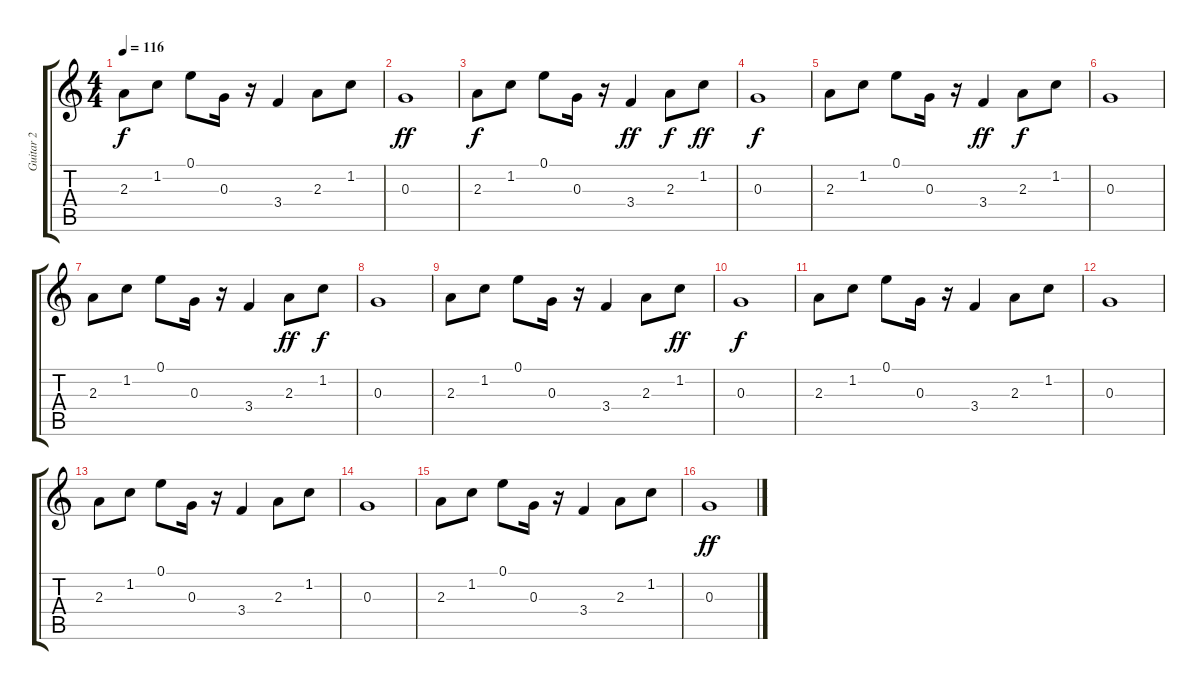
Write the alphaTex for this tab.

\track ("Guitar 2" "Guitar 2") {instrument electricguitarclean}
\staff {score tabs}
\tuning (E4 B3 G3 D3 A2 E2) {hide}
\ts (4 4)
\tempo 116
\clef g2
\ks c
2.3.8{dy f} 1.2.8 0.1.8 0.3.16 r.16 3.4.4 2.3.8 1.2.8 |
0.3.1{dy ff} |
2.3.8{dy f} 1.2.8 0.1.8 0.3.16 r.16 3.4.4{dy ff} 2.3.8{dy f} 1.2.8{dy ff} |
0.3.1{dy f} |
2.3.8 1.2.8 0.1.8 0.3.16 r.16 3.4.4{dy ff} 2.3.8{dy f} 1.2.8 |
0.3.1 |
2.3.8 1.2.8 0.1.8 0.3.16 r.16 3.4.4 2.3.8{dy ff} 1.2.8{dy f} |
0.3.1 |
2.3.8 1.2.8 0.1.8 0.3.16 r.16 3.4.4 2.3.8 1.2.8{dy ff} |
0.3.1{dy f} |
2.3.8 1.2.8 0.1.8 0.3.16 r.16 3.4.4 2.3.8 1.2.8 |
0.3.1 |
2.3.8 1.2.8 0.1.8 0.3.16 r.16 3.4.4 2.3.8 1.2.8 |
0.3.1 |
2.3.8 1.2.8 0.1.8 0.3.16 r.16 3.4.4 2.3.8 1.2.8 |
0.3.1{dy ff}
